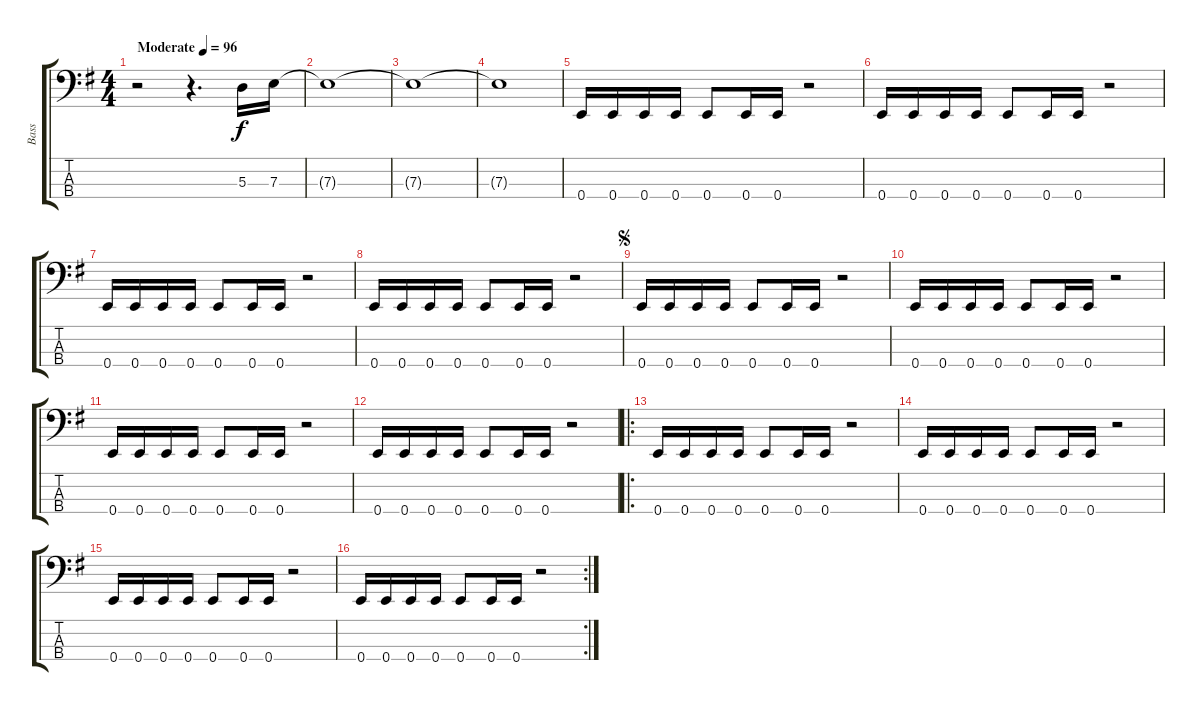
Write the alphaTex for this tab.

\track ("Bass" "Bass") {instrument electricbassfinger}
\staff {score tabs}
\tuning (G2 D2 A1 E1) {hide}
\ts (4 4)
\tempo (96 "Moderate")
\clef f4
\ks g
r.2{dy f instrument electricbassfinger} r.4{d} 5.3.16 7.3.16 |
7.3{t}.1 |
7.3{t}.1 |
7.3{t}.1 |
0.4.16 0.4.16 0.4.16 0.4.16 0.4.8 0.4.16 0.4.16 r.2 |
0.4.16 0.4.16 0.4.16 0.4.16 0.4.8 0.4.16 0.4.16 r.2 |
0.4.16 0.4.16 0.4.16 0.4.16 0.4.8 0.4.16 0.4.16 r.2 |
0.4.16 0.4.16 0.4.16 0.4.16 0.4.8 0.4.16 0.4.16 r.2 |
\jump segno
0.4.16 0.4.16 0.4.16 0.4.16 0.4.8 0.4.16 0.4.16 r.2 |
0.4.16 0.4.16 0.4.16 0.4.16 0.4.8 0.4.16 0.4.16 r.2 |
0.4.16 0.4.16 0.4.16 0.4.16 0.4.8 0.4.16 0.4.16 r.2 |
0.4.16 0.4.16 0.4.16 0.4.16 0.4.8 0.4.16 0.4.16 r.2 |
\ro
0.4.16 0.4.16 0.4.16 0.4.16 0.4.8 0.4.16 0.4.16 r.2 |
0.4.16 0.4.16 0.4.16 0.4.16 0.4.8 0.4.16 0.4.16 r.2 |
0.4.16 0.4.16 0.4.16 0.4.16 0.4.8 0.4.16 0.4.16 r.2 |
\rc 2
0.4.16 0.4.16 0.4.16 0.4.16 0.4.8 0.4.16 0.4.16 r.2
